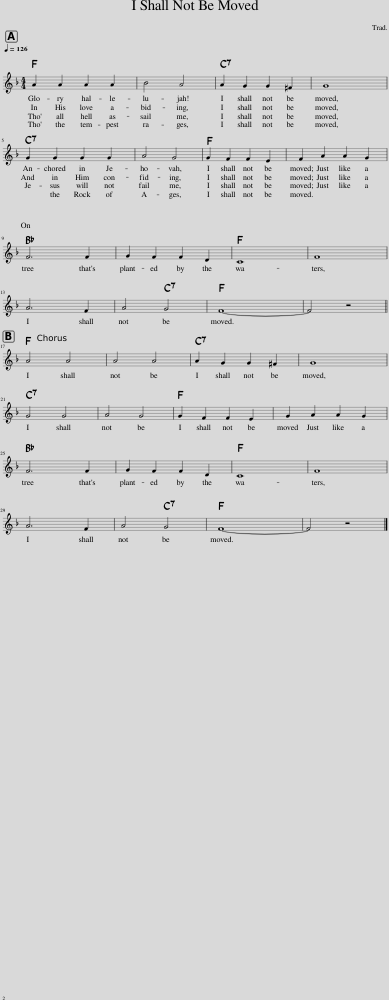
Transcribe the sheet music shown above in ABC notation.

X:1
L:1/8
Q:1/4=126
M:4/4
I:linebreak $
K:F
V:1 treble
V:1
 A2 A2 A2 A2 | B4 A4 | A2 G2 G2 ^F2 | G8 |$ G2 G2 G2 G2 | %5
 A4 G4 | G2 F2 F2 E2 | F2 A2 A2 G2 |$ F6 F2 | G2 F2 F2 D2 | %10
 C8 | F8 |$ A6 F2 | A4 G4 | F8- | %15
 F4 z4 ||$ A4 A4 | A4 A4 | A2 G2 G2 ^F2 | G8 |$ %20
 G4 G4 | A4 G4 | G2 F2 F2 E2 | G2 A2 A2 G2 |$ F6 F2 | %25
 G2 F2 F2 D2 | C8 | F8 |$ A6 F2 | A4 G4 | %30
 F8- | F4 z4 |] %32
